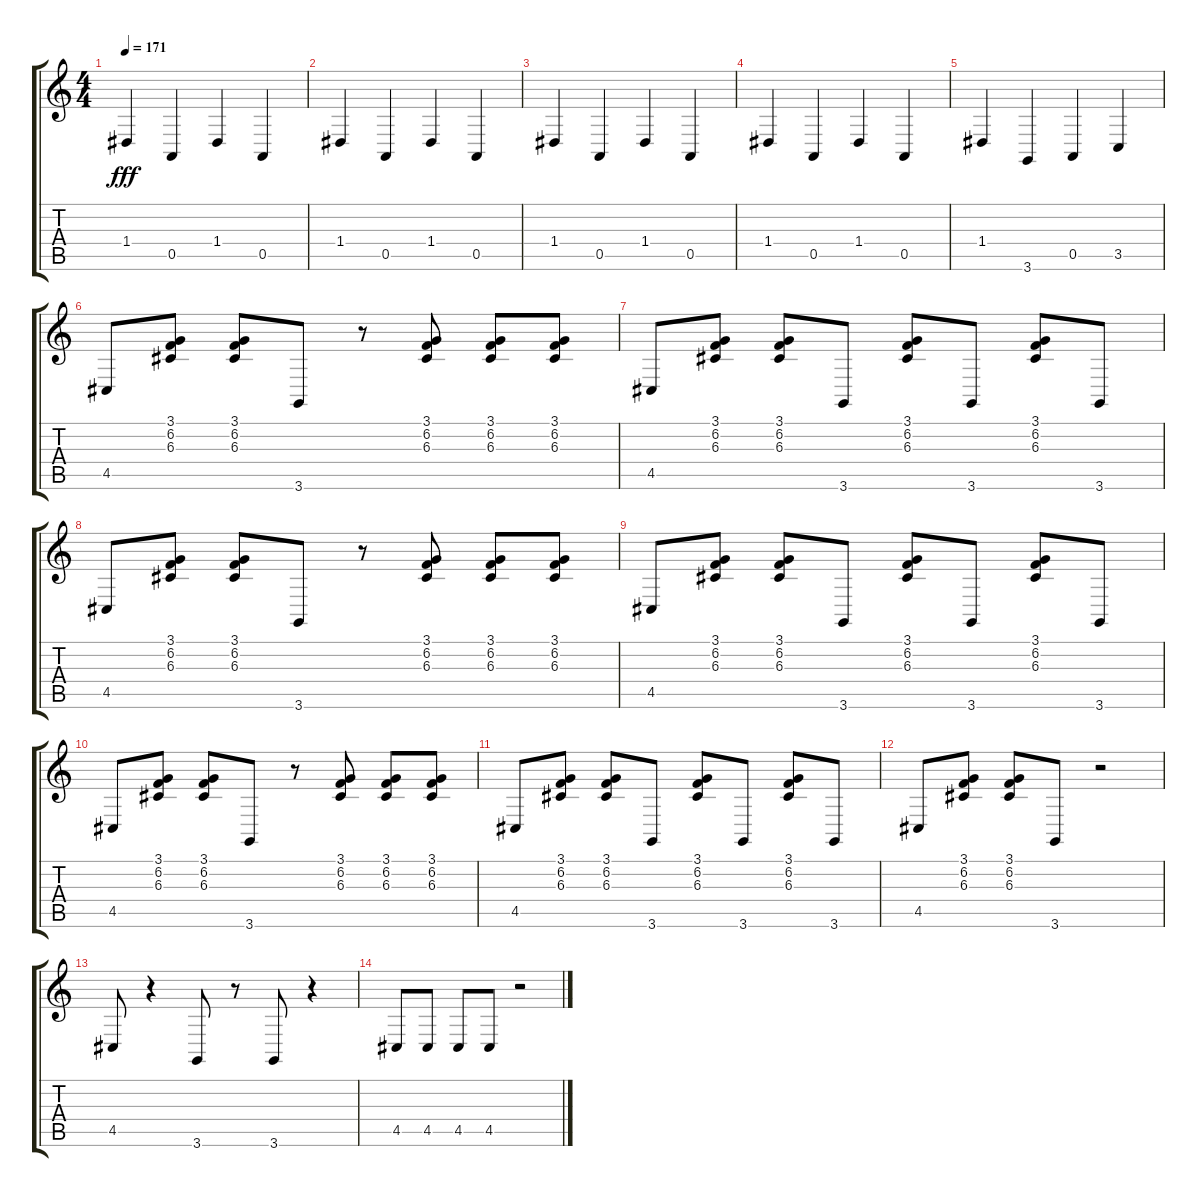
\track "" {instrument pizzicatostrings}
\staff {score tabs}
\tuning (E4 B3 G3 D3 A2 E2) {hide}
\ts (4 4)
\tempo 171
\clef g2
\ks c
1.4.4{dy fff} 0.5.4 1.4.4 0.5.4 |
1.4.4 0.5.4 1.4.4 0.5.4 |
1.4.4 0.5.4 1.4.4 0.5.4 |
1.4.4 0.5.4 1.4.4 0.5.4 |
1.4.4 3.6.4 0.5.4 3.5.4 |
4.5.8 (3.1 6.2 6.3).8 (3.1 6.2 6.3).8 3.6.8 r.8 (3.1 6.2 6.3).8 (3.1 6.2 6.3).8 (3.1 6.2 6.3).8 |
4.5.8 (3.1 6.2 6.3).8 (3.1 6.2 6.3).8 3.6.8 (3.1 6.2 6.3).8 3.6.8 (3.1 6.2 6.3).8 3.6.8 |
4.5.8 (3.1 6.2 6.3).8 (3.1 6.2 6.3).8 3.6.8 r.8 (3.1 6.2 6.3).8 (3.1 6.2 6.3).8 (3.1 6.2 6.3).8 |
4.5.8 (3.1 6.2 6.3).8 (3.1 6.2 6.3).8 3.6.8 (3.1 6.2 6.3).8 3.6.8 (3.1 6.2 6.3).8 3.6.8 |
4.5.8 (3.1 6.2 6.3).8 (3.1 6.2 6.3).8 3.6.8 r.8 (3.1 6.2 6.3).8 (3.1 6.2 6.3).8 (3.1 6.2 6.3).8 |
4.5.8 (3.1 6.2 6.3).8 (3.1 6.2 6.3).8 3.6.8 (3.1 6.2 6.3).8 3.6.8 (3.1 6.2 6.3).8 3.6.8 |
4.5.8 (3.1 6.2 6.3).8 (3.1 6.2 6.3).8 3.6.8 r.2 |
4.5.8 r.4 3.6.8 r.8 3.6.8 r.4 |
4.5.8 4.5.8 4.5.8 4.5.8 r.2
